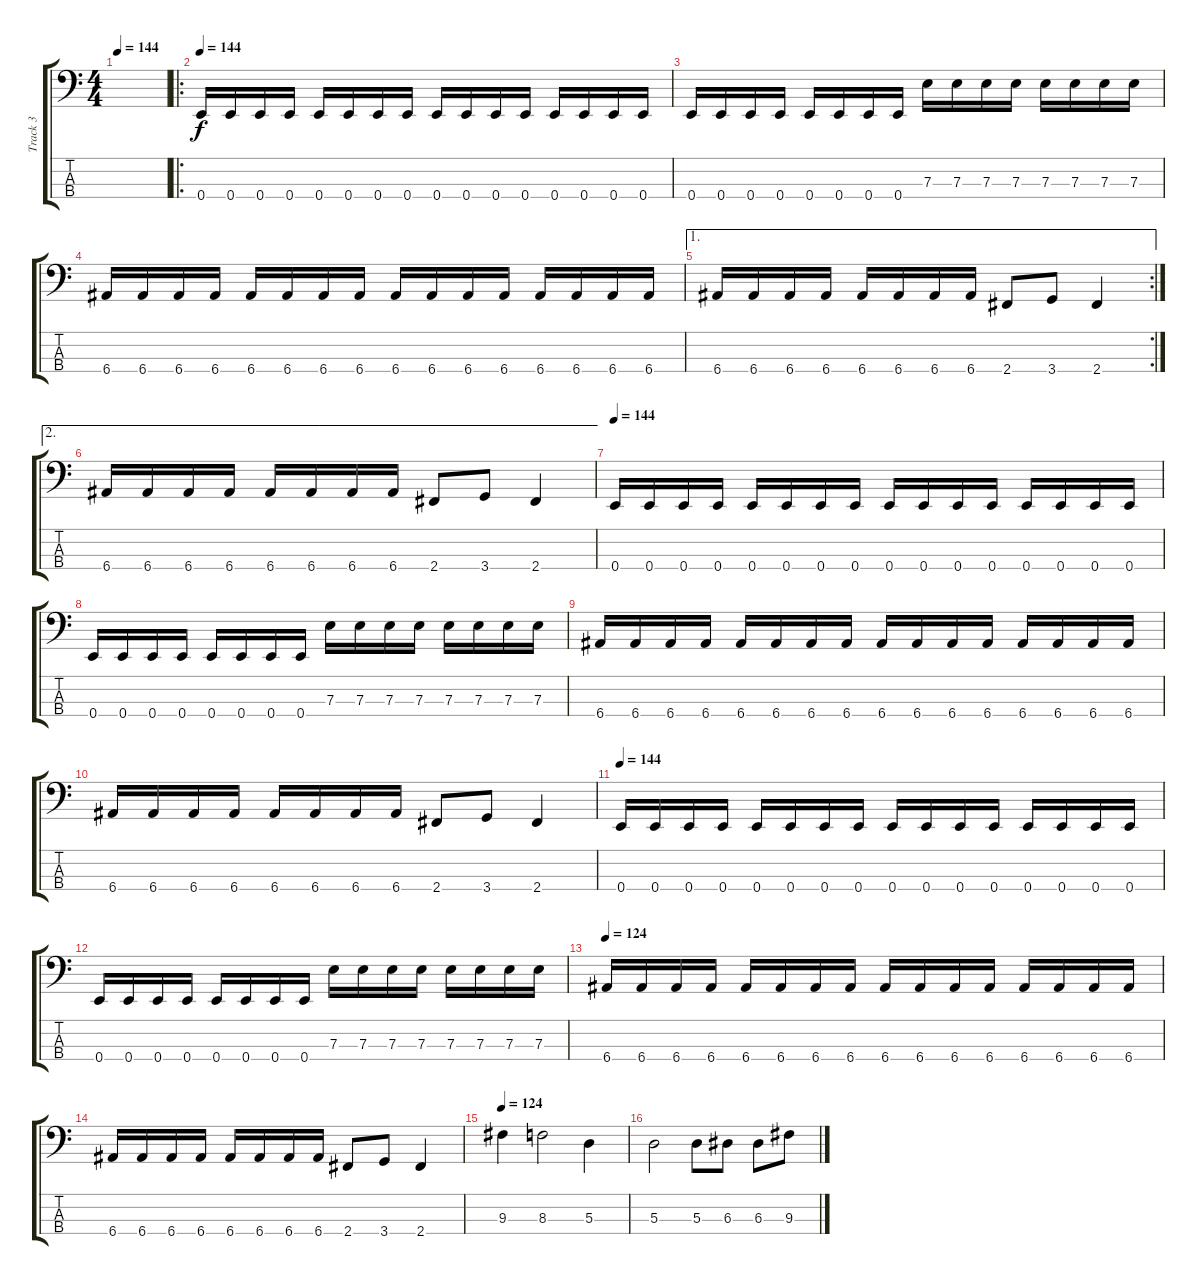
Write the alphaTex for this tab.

\track ("Track 3" "Track 3") {instrument electricbassfinger}
\staff {score tabs}
\tuning (G2 D2 A1 E1) {hide}
\ts (4 4)
\tempo 144
\clef f4
\ks c
|
\ro
\tempo 144
0.4.16 0.4.16 0.4.16 0.4.16 0.4.16 0.4.16 0.4.16 0.4.16 0.4.16 0.4.16 0.4.16 0.4.16 0.4.16 0.4.16 0.4.16 0.4.16 |
0.4.16 0.4.16 0.4.16 0.4.16 0.4.16 0.4.16 0.4.16 0.4.16 7.3.16 7.3.16 7.3.16 7.3.16 7.3.16 7.3.16 7.3.16 7.3.16 |
6.4.16 6.4.16 6.4.16 6.4.16 6.4.16 6.4.16 6.4.16 6.4.16 6.4.16 6.4.16 6.4.16 6.4.16 6.4.16 6.4.16 6.4.16 6.4.16 |
\ae 1
\rc 2
6.4.16 6.4.16 6.4.16 6.4.16 6.4.16 6.4.16 6.4.16 6.4.16 2.4.8 3.4.8 2.4.4 |
\ae 2
6.4.16 6.4.16 6.4.16 6.4.16 6.4.16 6.4.16 6.4.16 6.4.16 2.4.8 3.4.8 2.4.4 |
\tempo 144
0.4.16 0.4.16 0.4.16 0.4.16 0.4.16 0.4.16 0.4.16 0.4.16 0.4.16 0.4.16 0.4.16 0.4.16 0.4.16 0.4.16 0.4.16 0.4.16 |
0.4.16 0.4.16 0.4.16 0.4.16 0.4.16 0.4.16 0.4.16 0.4.16 7.3.16 7.3.16 7.3.16 7.3.16 7.3.16 7.3.16 7.3.16 7.3.16 |
6.4.16 6.4.16 6.4.16 6.4.16 6.4.16 6.4.16 6.4.16 6.4.16 6.4.16 6.4.16 6.4.16 6.4.16 6.4.16 6.4.16 6.4.16 6.4.16 |
6.4.16 6.4.16 6.4.16 6.4.16 6.4.16 6.4.16 6.4.16 6.4.16 2.4.8 3.4.8 2.4.4 |
\tempo 144
0.4.16 0.4.16 0.4.16 0.4.16 0.4.16 0.4.16 0.4.16 0.4.16 0.4.16 0.4.16 0.4.16 0.4.16 0.4.16 0.4.16 0.4.16 0.4.16 |
0.4.16 0.4.16 0.4.16 0.4.16 0.4.16 0.4.16 0.4.16 0.4.16 7.3.16 7.3.16 7.3.16 7.3.16 7.3.16 7.3.16 7.3.16 7.3.16 |
\tempo 124
6.4.16 6.4.16 6.4.16 6.4.16 6.4.16 6.4.16 6.4.16 6.4.16 6.4.16 6.4.16 6.4.16 6.4.16 6.4.16 6.4.16 6.4.16 6.4.16 |
6.4.16 6.4.16 6.4.16 6.4.16 6.4.16 6.4.16 6.4.16 6.4.16 2.4.8 3.4.8 2.4.4 |
\tempo 124
9.3.4 8.3.2 5.3.4 |
5.3.2 5.3.8 6.3.8 6.3.8 9.3.8
